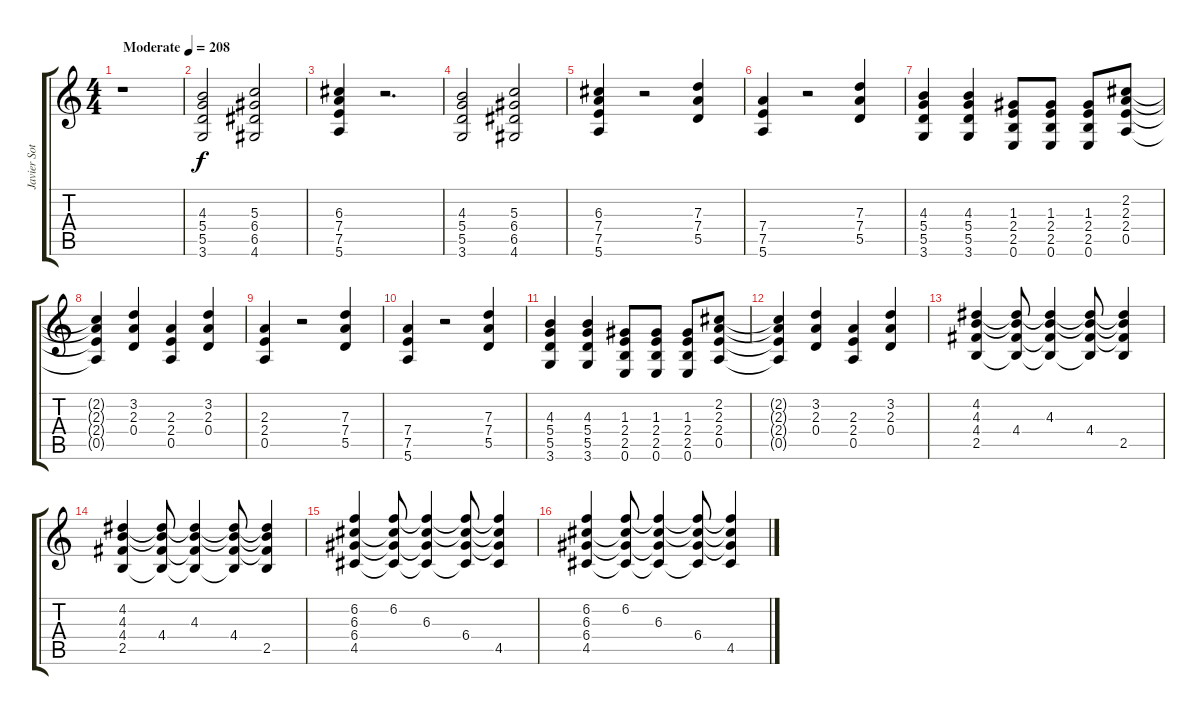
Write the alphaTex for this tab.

\track ("Javier Soto - Guitarra" "Javier Sot") {instrument overdrivenguitar}
\staff {score tabs}
\tuning (E4 B3 G3 D3 A2 E2) {hide}
\ts (4 4)
\tempo (208 "Moderate")
\clef g2
\ks c
r.1{dy f instrument overdrivenguitar} |
(4.3 5.4 5.5 3.6).2 (5.3 6.4 6.5 4.6).2 |
(6.3 7.4 7.5 5.6).4 r.2{d} |
(4.3 5.4 5.5 3.6).2 (5.3 6.4 6.5 4.6).2 |
(6.3 7.4 7.5 5.6).4 r.2 (7.3 7.4 5.5).4 |
(7.4 7.5 5.6).4 r.2 (7.3 7.4 5.5).4 |
(4.3 5.4 5.5 3.6).4 (4.3 5.4 5.5 3.6).4 (1.3 2.4 2.5 0.6).8 (1.3 2.4 2.5 0.6).8 (1.3 2.4 2.5 0.6).8 (2.2 2.3 2.4 0.5).8 |
(2.2{t} 2.3{t} 2.4{t} 0.5{t}).4 (3.2 2.3 0.4).4 (2.3 2.4 0.5).4 (3.2 2.3 0.4).4 |
(2.3 2.4 0.5).4 r.2 (7.3 7.4 5.5).4 |
(7.4 7.5 5.6).4 r.2 (7.3 7.4 5.5).4 |
(4.3 5.4 5.5 3.6).4 (4.3 5.4 5.5 3.6).4 (1.3 2.4 2.5 0.6).8 (1.3 2.4 2.5 0.6).8 (1.3 2.4 2.5 0.6).8 (2.2 2.3 2.4 0.5).8 |
(2.2{t} 2.3{t} 2.4{t} 0.5{t}).4 (3.2 2.3 0.4).4 (2.3 2.4 0.5).4 (3.2 2.3 0.4).4 |
(4.2 4.3 4.4 2.5).4 (4.2{t} 4.3{t} 4.4 2.5{t}).8 (4.2{t} 4.3 4.4{t} 2.5{t}).4 (4.2{t} 4.3{t} 4.4 2.5{t}).8 (4.2{t} 4.3{t} 4.4{t} 2.5).4 |
(4.2 4.3 4.4 2.5).4 (4.2{t} 4.3{t} 4.4 2.5{t}).8 (4.2{t} 4.3 4.4{t} 2.5{t}).4 (4.2{t} 4.3{t} 4.4 2.5{t}).8 (4.2{t} 4.3{t} 4.4{t} 2.5).4 |
(6.2 6.3 6.4 4.5).4 (6.2 6.3{t} 6.4{t} 4.5{t}).8 (6.2{t} 6.3 6.4{t} 4.5{t}).4 (6.2{t} 6.3{t} 6.4 4.5{t}).8 (6.2{t} 6.3{t} 6.4{t} 4.5).4 |
(6.2 6.3 6.4 4.5).4 (6.2 6.3{t} 6.4{t} 4.5{t}).8 (6.2{t} 6.3 6.4{t} 4.5{t}).4 (6.2{t} 6.3{t} 6.4 4.5{t}).8 (6.2{t} 6.3{t} 6.4{t} 4.5).4
